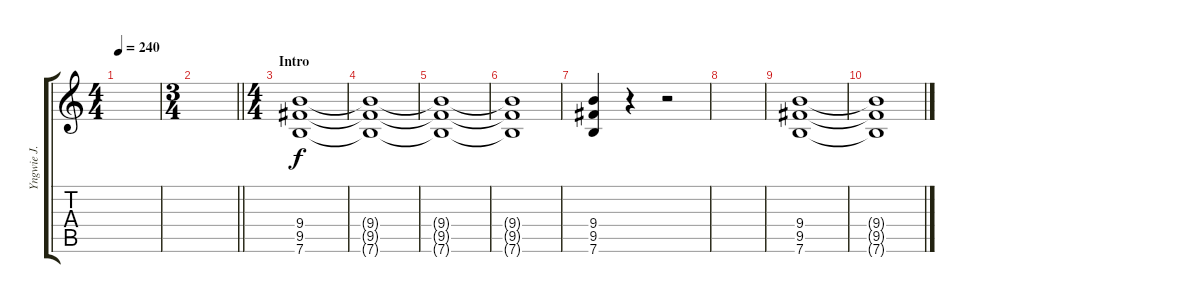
\track ("Yngwie J. Malmsteen (Rythm Guitar 1)" "Yngwie J. ") {instrument overdrivenguitar}
\staff {score tabs}
\tuning (E4 B3 G3 D3 A2 E2) {hide}
\ts (4 4)
\tempo 240
\clef g2
\ks c
|
\ts (3 4)
\barLineRight lightlight
|
\ts (4 4)
\section ("" "Intro")
(9.4 9.5 7.6).1 |
(9.4{t} 9.5{t} 7.6{t}).1 |
(9.4{t} 9.5{t} 7.6{t}).1 |
(9.4{t} 9.5{t} 7.6{t}).1 |
(9.4 9.5 7.6).4 r.4 r.2 |
|
(9.4 9.5 7.6).1 |
(9.4{t} 9.5{t} 7.6{t}).1
